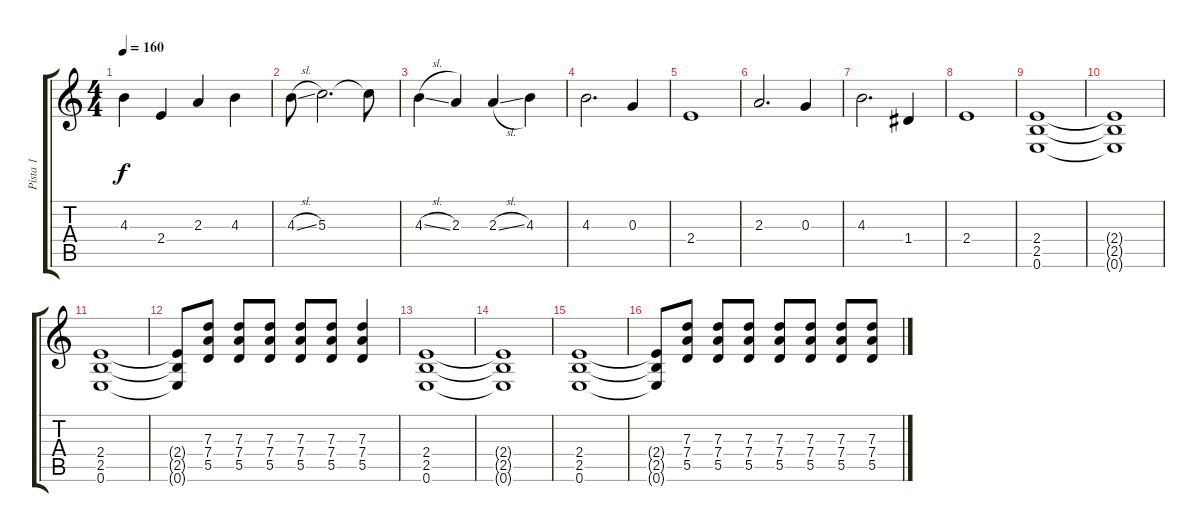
\track ("Pista 1" "Pista 1") {instrument electricguitarjazz}
\staff {score tabs}
\tuning (E4 B3 G3 D3 A2 E2) {hide}
\ts (4 4)
\tempo 160
\clef g2
\ks c
4.3{t}.4{dy f} 2.4.4 2.3.4 4.3.4 |
4.3{sl}.8 5.3.2{d} 5.3{t}.8 |
4.3{sl}.4 2.3.4 2.3{sl}.4 4.3.4 |
4.3.2{d} 0.3.4 |
2.4.1 |
2.3.2{d} 0.3.4 |
4.3.2{d} 1.4.4 |
2.4.1 |
(2.4 2.5 0.6).1 |
(2.4{t} 2.5{t} 0.6{t}).1 |
(2.4 2.5 0.6).1 |
(2.4{t} 2.5{t} 0.6{t}).8 (7.3 7.4 5.5).8 (7.3 7.4 5.5).8 (7.3 7.4 5.5).8 (7.3 7.4 5.5).8 (7.3 7.4 5.5).8 (7.3 7.4 5.5).4 |
(2.4 2.5 0.6).1 |
(2.4{t} 2.5{t} 0.6{t}).1 |
(2.4 2.5 0.6).1 |
(2.4{t} 2.5{t} 0.6{t}).8 (7.3 7.4 5.5).8 (7.3 7.4 5.5).8 (7.3 7.4 5.5).8 (7.3 7.4 5.5).8 (7.3 7.4 5.5).8 (7.3 7.4 5.5).8 (7.3 7.4 5.5).8
